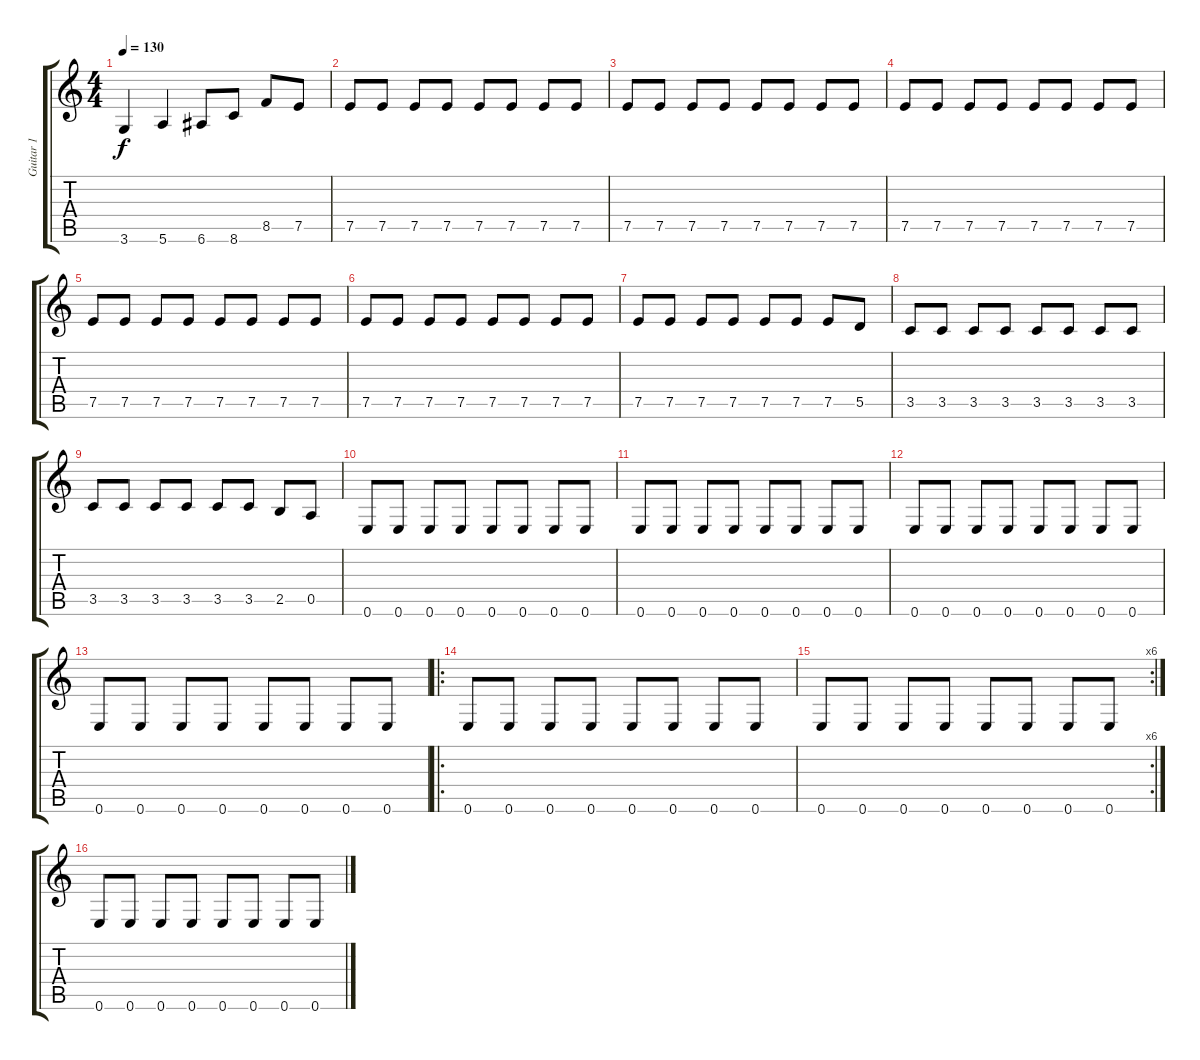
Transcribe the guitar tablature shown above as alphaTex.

\track ("Guitar 1" "Guitar 1") {instrument overdrivenguitar}
\staff {score tabs}
\tuning (E4 B3 G3 D3 A2 E2) {hide}
\ts (4 4)
\tempo 130
\clef g2
\ks c
3.6{t}.4{dy f} 5.6.4 6.6.8 8.6.8 8.5.8 7.5.8 |
7.5.8 7.5.8 7.5.8 7.5.8 7.5.8 7.5.8 7.5.8 7.5.8 |
7.5.8 7.5.8 7.5.8 7.5.8 7.5.8 7.5.8 7.5.8 7.5.8 |
7.5.8 7.5.8 7.5.8 7.5.8 7.5.8 7.5.8 7.5.8 7.5.8 |
7.5.8 7.5.8 7.5.8 7.5.8 7.5.8 7.5.8 7.5.8 7.5.8 |
7.5.8 7.5.8 7.5.8 7.5.8 7.5.8 7.5.8 7.5.8 7.5.8 |
7.5.8 7.5.8 7.5.8 7.5.8 7.5.8 7.5.8 7.5.8 5.5.8 |
3.5.8 3.5.8 3.5.8 3.5.8 3.5.8 3.5.8 3.5.8 3.5.8 |
3.5.8 3.5.8 3.5.8 3.5.8 3.5.8 3.5.8 2.5.8 0.5.8 |
0.6.8 0.6.8 0.6.8 0.6.8 0.6.8 0.6.8 0.6.8 0.6.8 |
0.6.8 0.6.8 0.6.8 0.6.8 0.6.8 0.6.8 0.6.8 0.6.8 |
0.6.8 0.6.8 0.6.8 0.6.8 0.6.8 0.6.8 0.6.8 0.6.8 |
0.6.8 0.6.8 0.6.8 0.6.8 0.6.8 0.6.8 0.6.8 0.6.8 |
\ro
0.6.8 0.6.8 0.6.8 0.6.8 0.6.8 0.6.8 0.6.8 0.6.8 |
\rc 6
0.6.8 0.6.8 0.6.8 0.6.8 0.6.8 0.6.8 0.6.8 0.6.8 |
0.6.8 0.6.8 0.6.8 0.6.8 0.6.8 0.6.8 0.6.8 0.6.8
